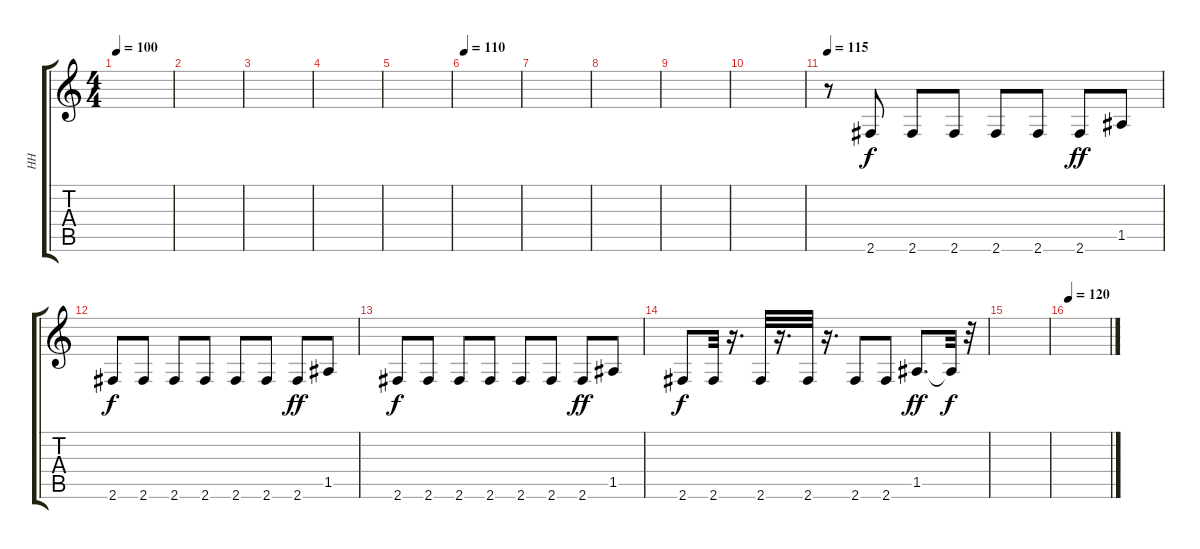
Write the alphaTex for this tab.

\track ("HH" "HH") {instrument acousticguitarsteel}
\staff {score tabs}
\tuning (E4 B3 G3 D3 A2 E2) {hide}
\ts (4 4)
\tempo 100
\clef g2
\ks c
|
|
|
|
|
\tempo 110
|
|
|
|
|
\tempo 115
r.8 2.6.8 2.6.8 2.6.8 2.6.8 2.6.8 2.6.8{dy ff} 1.5.8 |
2.6.8{dy f} 2.6.8 2.6.8 2.6.8 2.6.8 2.6.8 2.6.8{dy ff} 1.5.8 |
2.6.8{dy f} 2.6.8 2.6.8 2.6.8 2.6.8 2.6.8 2.6.8{dy ff} 1.5.8 |
2.6.8{dy f} 2.6.32 r.16{d} 2.6.32 r.16{d} 2.6.32 r.16{d} 2.6.8 2.6.8 1.5.8{d dy ff} 1.5{t}.32{dy f} r.32 |
|
\tempo 120
